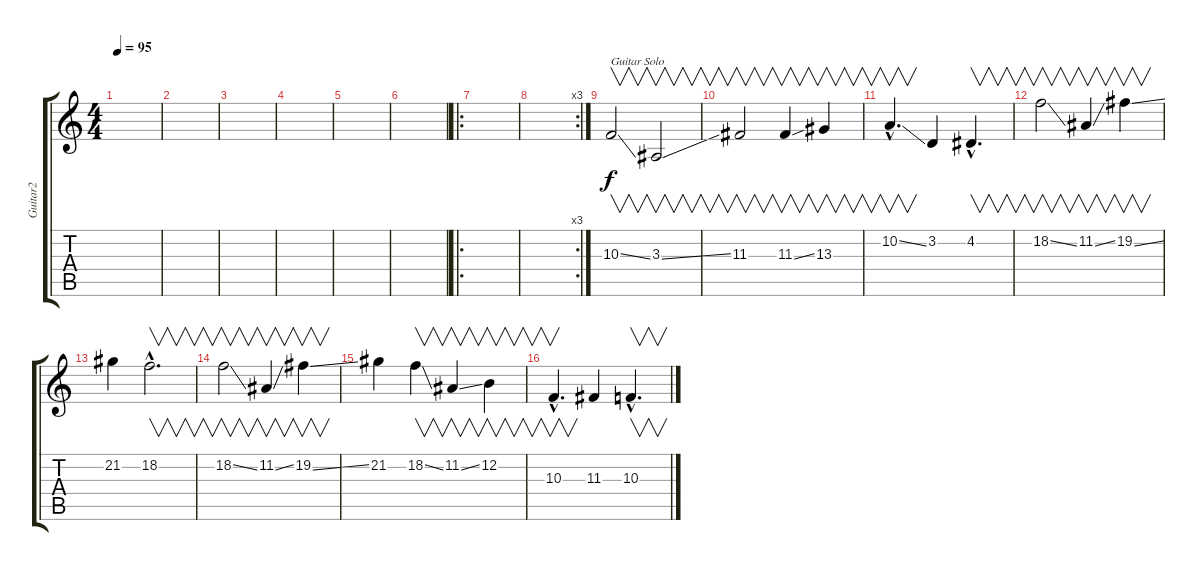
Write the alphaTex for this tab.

\track ("Guitar2" "Guitar2") {instrument synthstrings1}
\staff {score tabs}
\tuning (E4 B3 G3 D3 A2 E2) {hide}
\ts (4 4)
\tempo 95
\clef g2
\ks c
|
|
|
|
|
|
\ro
|
\rc 3
|
10.3{ss}.2{v txt "Guitar Solo"} 3.3{ss}.2{v} |
11.3.2{v} 11.3{ss}.4{v} 13.3.4{v} |
10.2{ss hac}.4{v d} 3.2.4 4.2{hac}.4{v d} |
18.2{ss}.2{v} 11.2{ss}.4{v} 19.2{ss}.4{v} |
21.2.4 18.2{hac}.2{v d} |
18.2{ss}.2{v} 11.2{ss}.4{v} 19.2{ss}.4{v} |
21.2.4 18.2{ss}.4{v} 11.2{ss}.4{v} 12.2.4{v} |
10.3{hac}.4{v d} 11.3.4 10.3{hac}.4{v d}
